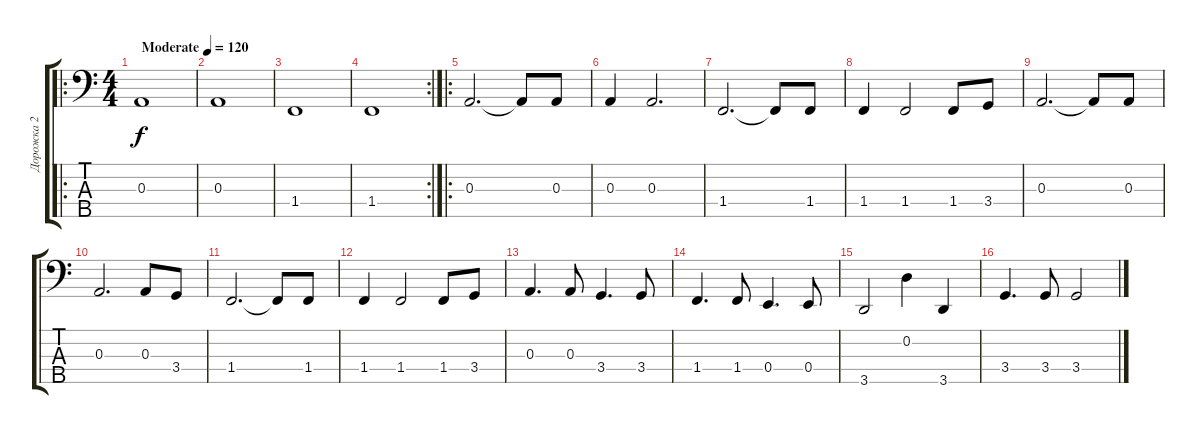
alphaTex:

\track ("Дорожка 2" "Дорожка 2") {instrument electricbassfinger}
\staff {score tabs}
\tuning (G2 D2 A1 E1 B0) {hide}
\ro
\ts (4 4)
\tempo (120 "Moderate")
\clef f4
\ks c
0.3.1{dy f instrument electricbassfinger} |
0.3.1 |
1.4.1 |
\rc 2
1.4.1 |
\ro
0.3.2{d} 0.3{t}.8 0.3.8 |
0.3.4 0.3.2{d} |
1.4.2{d} 1.4{t}.8 1.4.8 |
1.4.4 1.4.2 1.4.8 3.4.8 |
0.3.2{d} 0.3{t}.8 0.3.8 |
0.3.2{d} 0.3.8 3.4.8 |
1.4.2{d} 1.4{t}.8 1.4.8 |
1.4.4 1.4.2 1.4.8 3.4.8 |
0.3.4{d} 0.3.8 3.4.4{d} 3.4.8 |
1.4.4{d} 1.4.8 0.4.4{d} 0.4.8 |
3.5.2 0.2.4 3.5.4 |
3.4.4{d} 3.4.8 3.4.2
